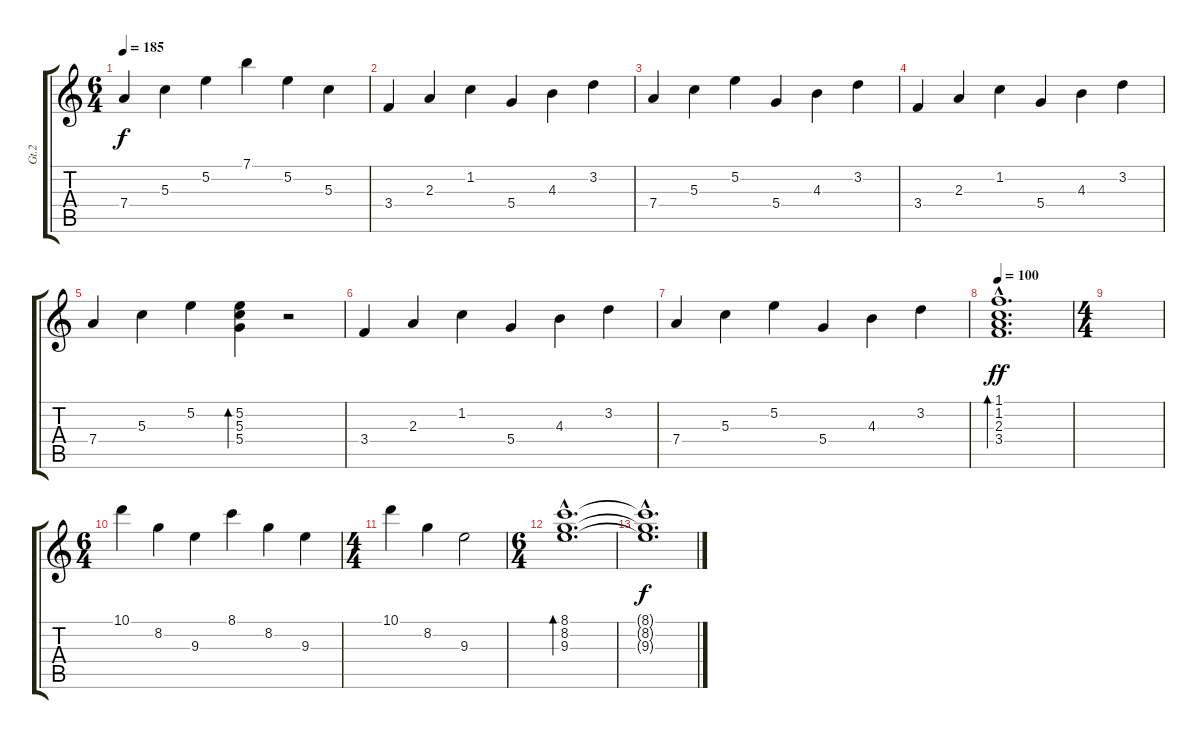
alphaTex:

\track ("Gt.2" "Gt.2") {instrument electricguitarclean}
\staff {score tabs}
\tuning (E4 B3 G3 D3 A2 E2) {hide}
\ts (6 4)
\tempo 185
\clef g2
\ks c
7.4.4{dy f} 5.3.4 5.2.4 7.1.4 5.2.4 5.3.4 |
3.4.4 2.3.4 1.2.4 5.4.4 4.3.4 3.2.4 |
7.4.4 5.3.4 5.2.4 5.4.4 4.3.4 3.2.4 |
3.4.4 2.3.4 1.2.4 5.4.4 4.3.4 3.2.4 |
7.4.4 5.3.4 5.2.4 (5.2 5.3 5.4).4{bd 120} r.2 |
3.4.4 2.3.4 1.2.4 5.4.4 4.3.4 3.2.4 |
7.4.4 5.3.4 5.2.4 5.4.4 4.3.4 3.2.4 |
\tempo 100
(1.1{hac} 1.2{hac} 2.3{hac} 3.4{hac}).1{d bd 480 dy ff} |
\ts (4 4)
|
\ts (6 4)
10.1.4 8.2.4 9.3.4 8.1.4 8.2.4 9.3.4 |
\ts (4 4)
10.1.4 8.2.4 9.3.2 |
\ts (6 4)
(8.1{hac} 8.2{hac} 9.3{hac}).1{d bd 480 volume 0} |
(8.1{hac t} 8.2{hac t} 9.3{hac t}).1{d dy f}
